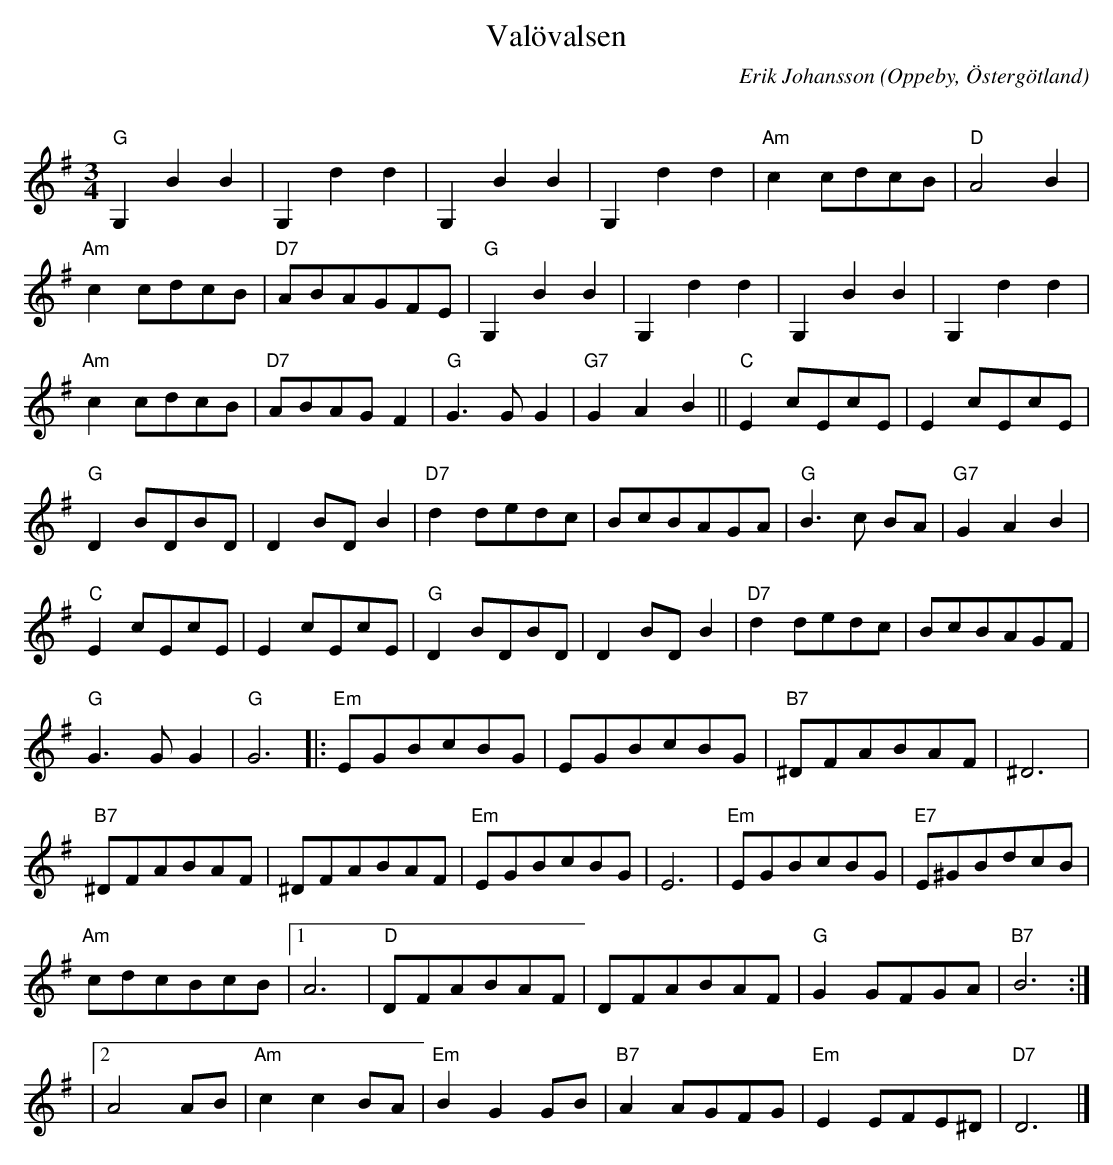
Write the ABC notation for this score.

X:1
T:Valövalsen
C:Erik Johansson
O:Oppeby, Östergötland
Q:140
M:3/4
L:1/8
K:G
"G"G,2B2B2|G,2d2d2 |G,2B2B2|G,2d2d2 |"Am" c2 cdcB| "D" A4 B2 |
 "Am" c2 cdcB |"D7" ABAGFE |"G"G,2B2B2|G,2d2d2 |G,2B2B2|G,2d2d2 |
"Am" c2 cdcB| "D7" ABAGF2 | "G" G3 G G2 |"G7" G2A2B2||"C"E2 cEcE |E2 cEcE|
"G" D2 BDBD |D2 BD B2 |"D7"d2 dedc| BcBAGA|"G"B3 c BA|"G7" G2A2B2|
"C"E2 cEcE |E2 cEcE|"G" D2 BDBD |D2 BD B2 |"D7"d2 dedc| BcBAGF|
"G" G3 G G2| "G" G6 [|:"Em" EGBcBG |EGBcBG |"B7"^DFABAF |^D6 |
"B7"^DFABAF |^DFABAF |"Em" EGBcBG |E6 |"Em" EGBcBG |"E7"E^GBdcB |
"Am"cdcBcB |1 A6 |"D" DFABAF |DFABAF | "G" G2 GFGA |"B7" B6 :|]
|2 A4 AB |"Am" c2 c2 BA |"Em" B2 G2 GB |"B7" A2 AGFG |"Em" E2 EFE^D |"D7" D6 |]
